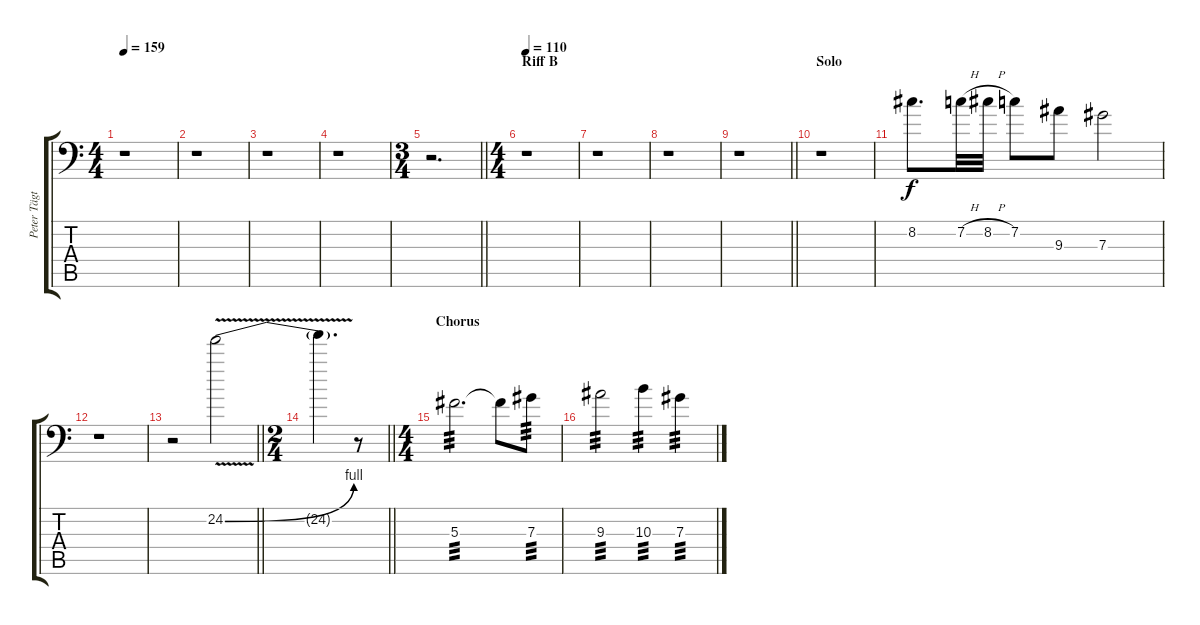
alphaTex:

\track ("Peter Tägtgren (Lead 2)" "Peter Tägt") {instrument overdrivenguitar}
\staff {score tabs}
\tuning (Bb3 F3 Db3 Ab2 Eb2 Bb1) {hide}
\ts (4 4)
\tempo 159
\clef f4
\ks c
r.1{dy p} |
r.1 |
r.1 |
r.1 |
\ts (3 4)
\barLineRight lightlight
r.2{d} |
\ts (4 4)
\section ("" "Riff B")
\tempo 110
r.1 |
r.1 |
r.1 |
\barLineRight lightlight
r.1 |
\section ("" "Solo")
r.1 |
8.2.8{d dy f} 7.2{h}.32 8.2{h}.32 7.2.8 9.3.8 7.3.2 |
r.1 |
\barLineRight lightlight
r.2 24.2{be (bend 0 0 60 4) v}.2 |
\ts (2 4)
\barLineRight lightlight
24.2{t}.4{d volume 2} r.8 |
\ts (4 4)
\section ("" "Chorus")
5.3.2{d tp 3 volume 13} 5.3{t}.8 7.3.8{tp 3} |
9.3.2{tp 3} 10.3.4{tp 3} 7.3.4{tp 3}
